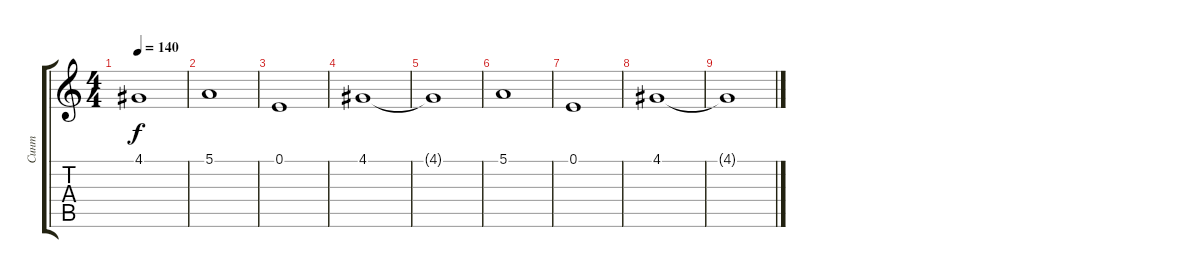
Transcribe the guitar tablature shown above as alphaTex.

\track ("Синт" "Синт") {instrument synthstrings1}
\staff {score tabs}
\tuning (E4 B3 G3 D3 A2 E2) {hide}
\ts (4 4)
\tempo 140
\clef g2
\ks c
4.1{t}.1{dy f} |
5.1.1 |
0.1.1 |
4.1.1 |
4.1{t}.1 |
5.1.1 |
0.1.1 |
4.1.1 |
4.1{t}.1
